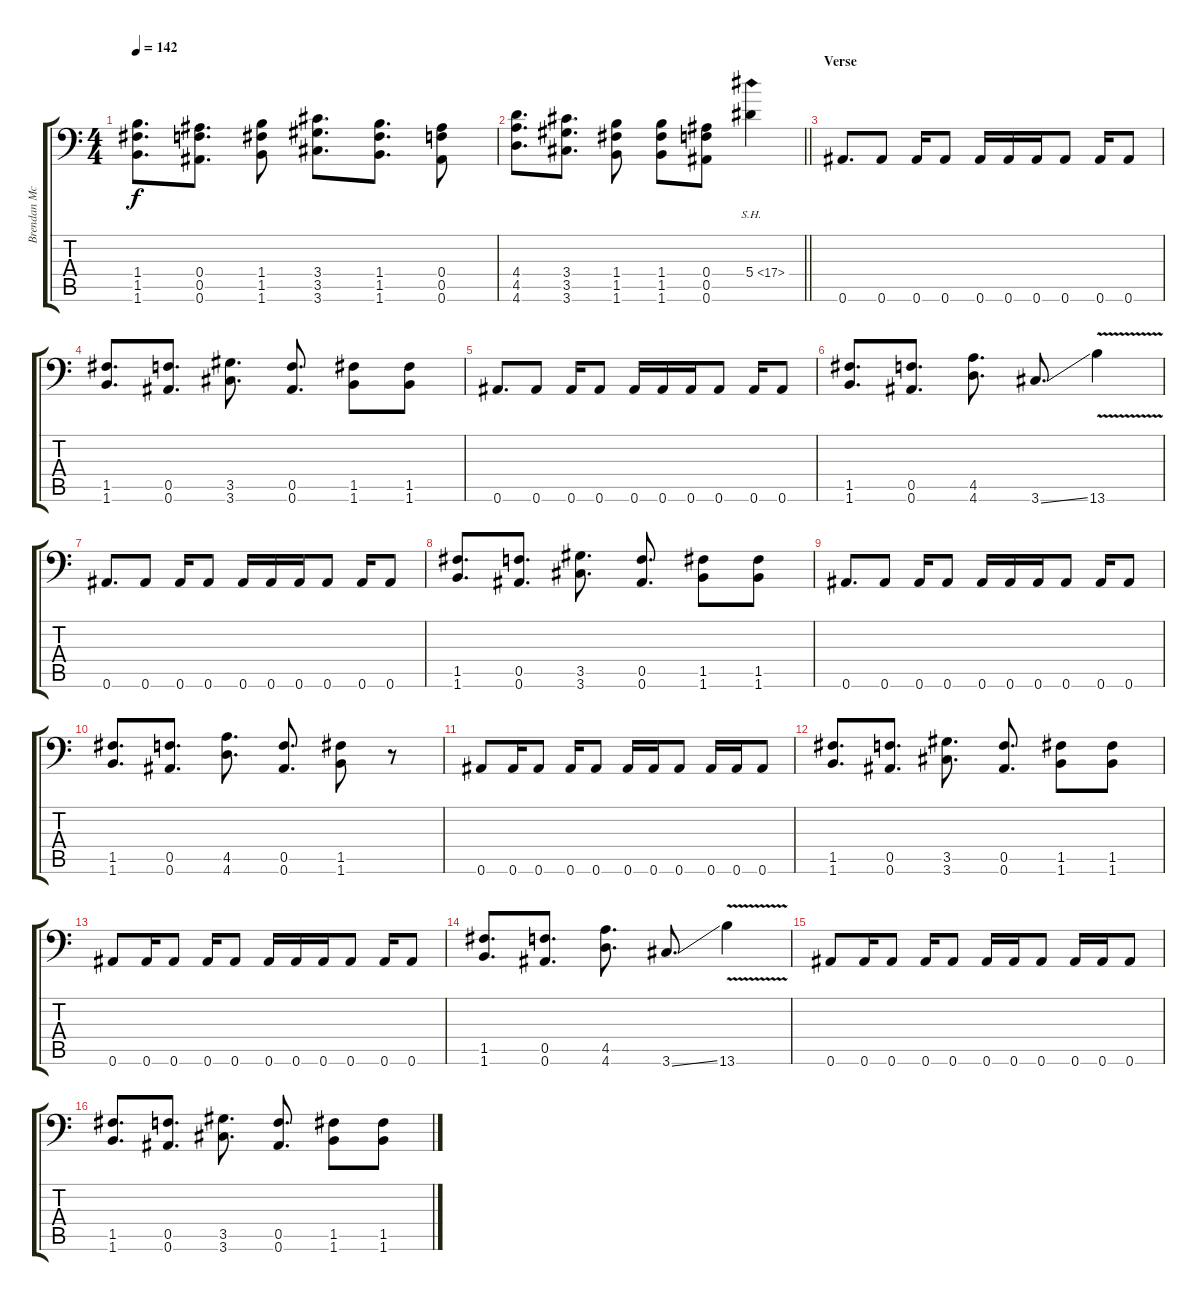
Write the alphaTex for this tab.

\track ("Brendan McDonald" "Brendan Mc") {instrument distortionguitar}
\staff {score tabs}
\tuning (C4 G3 Eb3 Bb2 F2 Bb1) {hide}
\ts (4 4)
\tempo 142
\clef f4
\ks c
(1.4 1.5 1.6).8{d dy f} (0.4 0.5 0.6).8{d} (1.4 1.5 1.6).8 (3.4 3.5 3.6).8{d} (1.4 1.5 1.6).8{d} (0.4 0.5 0.6).8 |
\barLineRight lightlight
(4.4 4.5 4.6).8{d} (3.4 3.5 3.6).8{d} (1.4 1.5 1.6).8 (1.4 1.5 1.6).8 (0.4 0.5 0.6).8 5.4{sh 12}.4 |
\section ("" "Verse ")
0.6.8{d} 0.6.8 0.6.16 0.6.8 0.6.16 0.6.16 0.6.16 0.6.8 0.6.16 0.6.8 |
(1.5 1.6).8{d} (0.5 0.6).8{d} (3.5 3.6).8{d} (0.5 0.6).8{d} (1.5 1.6).8 (1.5 1.6).8 |
0.6.8{d} 0.6.8 0.6.16 0.6.8 0.6.16 0.6.16 0.6.16 0.6.8 0.6.16 0.6.8 |
(1.5 1.6).8{d} (0.5 0.6).8{d} (4.5 4.6).8{d} 3.6{ss}.8{d} 13.6{v}.4 |
0.6.8{d} 0.6.8 0.6.16 0.6.8 0.6.16 0.6.16 0.6.16 0.6.8 0.6.16 0.6.8 |
(1.5 1.6).8{d} (0.5 0.6).8{d} (3.5 3.6).8{d} (0.5 0.6).8{d} (1.5 1.6).8 (1.5 1.6).8 |
0.6.8{d} 0.6.8 0.6.16 0.6.8 0.6.16 0.6.16 0.6.16 0.6.8 0.6.16 0.6.8 |
(1.5 1.6).8{d volume 16 balance 16} (0.5 0.6).8{d} (4.5 4.6).8{d} (0.5 0.6).8{d} (1.5 1.6).8 r.8 |
0.6.8 0.6.16 0.6.8 0.6.16 0.6.8 0.6.16 0.6.16 0.6.8 0.6.16 0.6.16 0.6.8 |
(1.5 1.6).8{d} (0.5 0.6).8{d} (3.5 3.6).8{d} (0.5 0.6).8{d} (1.5 1.6).8 (1.5 1.6).8 |
0.6.8 0.6.16 0.6.8 0.6.16 0.6.8 0.6.16 0.6.16 0.6.16 0.6.8 0.6.16 0.6.8 |
(1.5 1.6).8{d} (0.5 0.6).8{d} (4.5 4.6).8{d} 3.6{ss}.8{d} 13.6{v}.4 |
0.6.8 0.6.16 0.6.8 0.6.16 0.6.8 0.6.16 0.6.16 0.6.8 0.6.16 0.6.16 0.6.8 |
(1.5 1.6).8{d} (0.5 0.6).8{d} (3.5 3.6).8{d} (0.5 0.6).8{d} (1.5 1.6).8 (1.5 1.6).8
